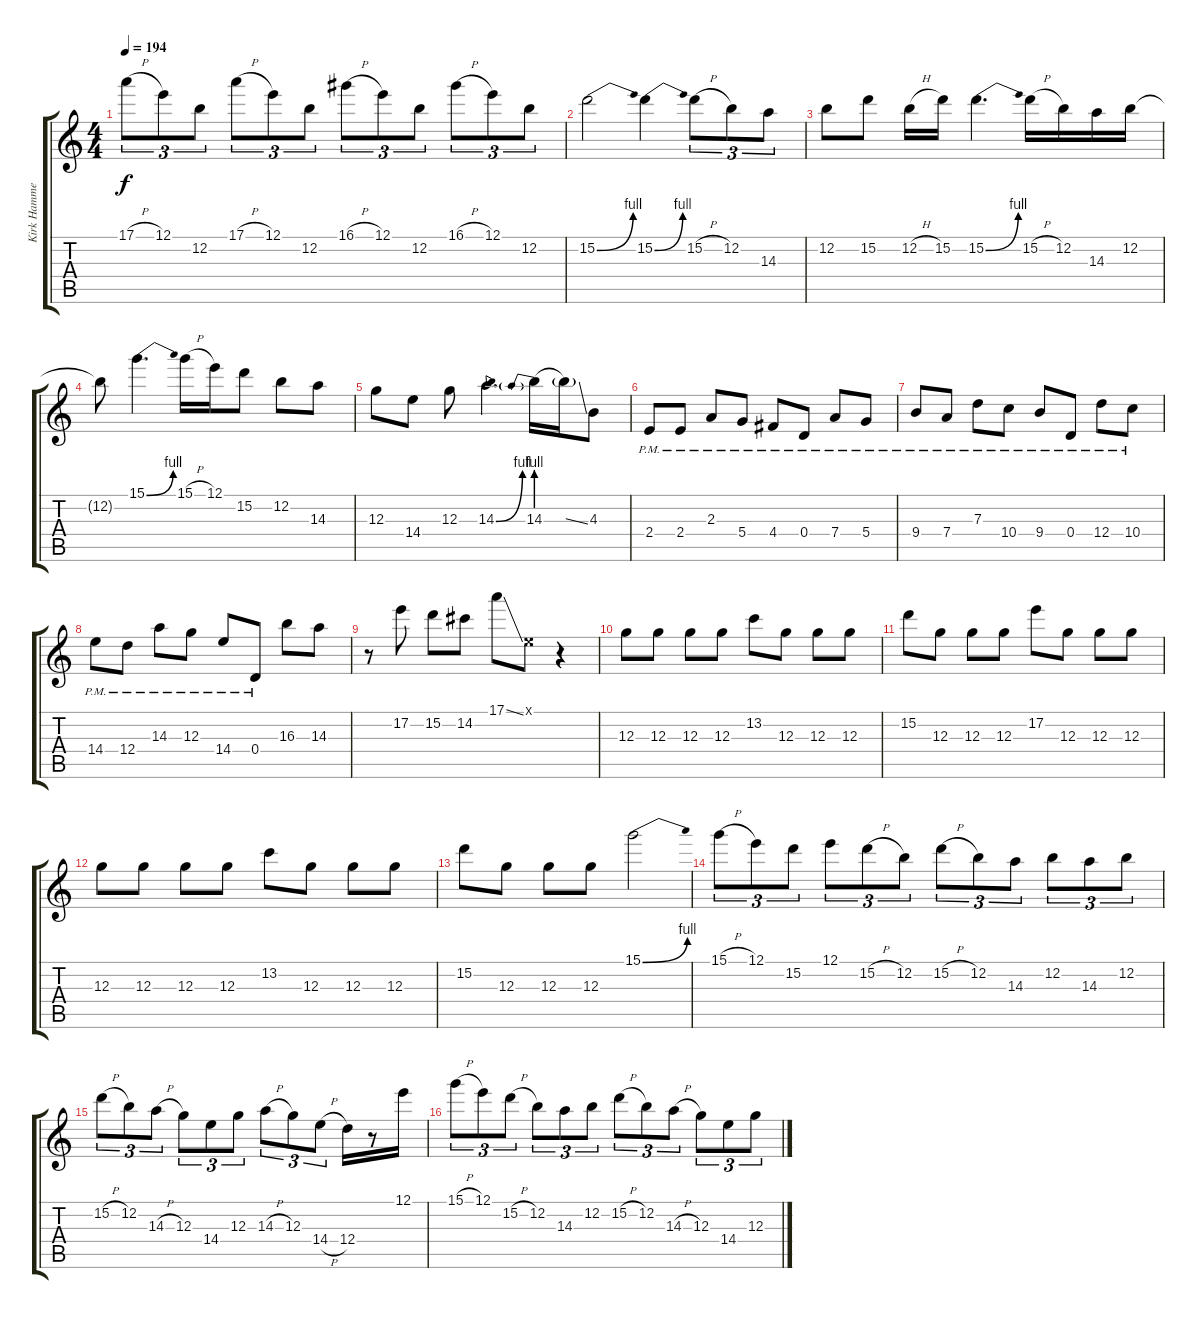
\track ("Kirk Hammett (Lead Guitar)" "Kirk Hamme") {instrument distortionguitar}
\staff {score tabs}
\tuning (E4 B3 G3 D3 A2 E2) {hide}
\ts (4 4)
\tempo 194
\clef g2
\ks c
17.1{h}.8{tu (3 2) dy f} 12.1.8{tu (3 2)} 12.2.8{tu (3 2)} 17.1{h}.8{tu (3 2)} 12.1.8{tu (3 2)} 12.2.8{tu (3 2)} 16.1{h}.8{tu (3 2)} 12.1.8{tu (3 2)} 12.2.8{tu (3 2)} 16.1{h}.8{tu (3 2)} 12.1.8{tu (3 2)} 12.2.8{tu (3 2)} |
15.2{be (bend 0 0 60 4)}.2 15.2{be (bend 0 0 60 4)}.4 15.2{h}.8{tu (3 2)} 12.2.8{tu (3 2)} 14.3.8{tu (3 2)} |
12.2.8 15.2.8 12.2{h}.16 15.2.16 15.2{be (bend 0 0 60 4)}.4{d} 15.2{h}.16 12.2.16 14.3.16 12.2.16 |
12.2{t}.8 15.1{be (bend 0 0 60 4)}.4{d} 15.1{h}.16 12.1.16 15.2.8 12.2.8 14.3.8 |
12.3.8 14.4.8 12.3.8 14.3{be (bend 0 0 60 4)}.4{d} 14.3{be (prebend 0 4 60 4)}.16 14.3{ss t}.16 4.3.8 |
2.4{pm}.8 2.4{pm}.8 2.3{pm}.8 5.4{pm}.8 4.4{pm}.8 0.4{pm}.8 7.4{pm}.8 5.4{pm}.8 |
9.4{pm}.8 7.4{pm}.8 7.3{pm}.8 10.4{pm}.8 9.4{pm}.8 0.4{pm}.8 12.4{pm}.8 10.4{pm}.8 |
14.4{pm}.8 12.4{pm}.8 14.3{pm}.8 12.3{pm}.8 14.4{pm}.8 0.4{pm}.8 16.3.8 14.3.8 |
r.8 17.2.8 15.2.8 14.2.8 17.1{ss}.8 0.1{x}.8 r.4 |
12.3.8 12.3.8 12.3.8 12.3.8 13.2.8 12.3.8 12.3.8 12.3.8 |
15.2.8 12.3.8 12.3.8 12.3.8 17.2.8 12.3.8 12.3.8 12.3.8 |
12.3.8 12.3.8 12.3.8 12.3.8 13.2.8 12.3.8 12.3.8 12.3.8 |
15.2.8 12.3.8 12.3.8 12.3.8 15.1{be (bend 0 0 60 4)}.2 |
15.1{h}.8{tu (3 2)} 12.1.8{tu (3 2)} 15.2.8{tu (3 2)} 12.1.8{tu (3 2)} 15.2{h}.8{tu (3 2)} 12.2.8{tu (3 2)} 15.2{h}.8{tu (3 2)} 12.2.8{tu (3 2)} 14.3.8{tu (3 2)} 12.2.8{tu (3 2)} 14.3.8{tu (3 2)} 12.2.8{tu (3 2)} |
15.2{h}.8{tu (3 2)} 12.2.8{tu (3 2)} 14.3{h}.8{tu (3 2)} 12.3.8{tu (3 2)} 14.4.8{tu (3 2)} 12.3.8{tu (3 2)} 14.3{h}.8{tu (3 2)} 12.3.8{tu (3 2)} 14.4{h}.8{tu (3 2)} 12.4.16 r.8 12.1.16 |
15.1{h}.8{tu (3 2)} 12.1.8{tu (3 2)} 15.2{h}.8{tu (3 2)} 12.2.8{tu (3 2)} 14.3.8{tu (3 2)} 12.2.8{tu (3 2)} 15.2{h}.8{tu (3 2)} 12.2.8{tu (3 2)} 14.3{h}.8{tu (3 2)} 12.3.8{tu (3 2)} 14.4.8{tu (3 2)} 12.3.8{tu (3 2)}
